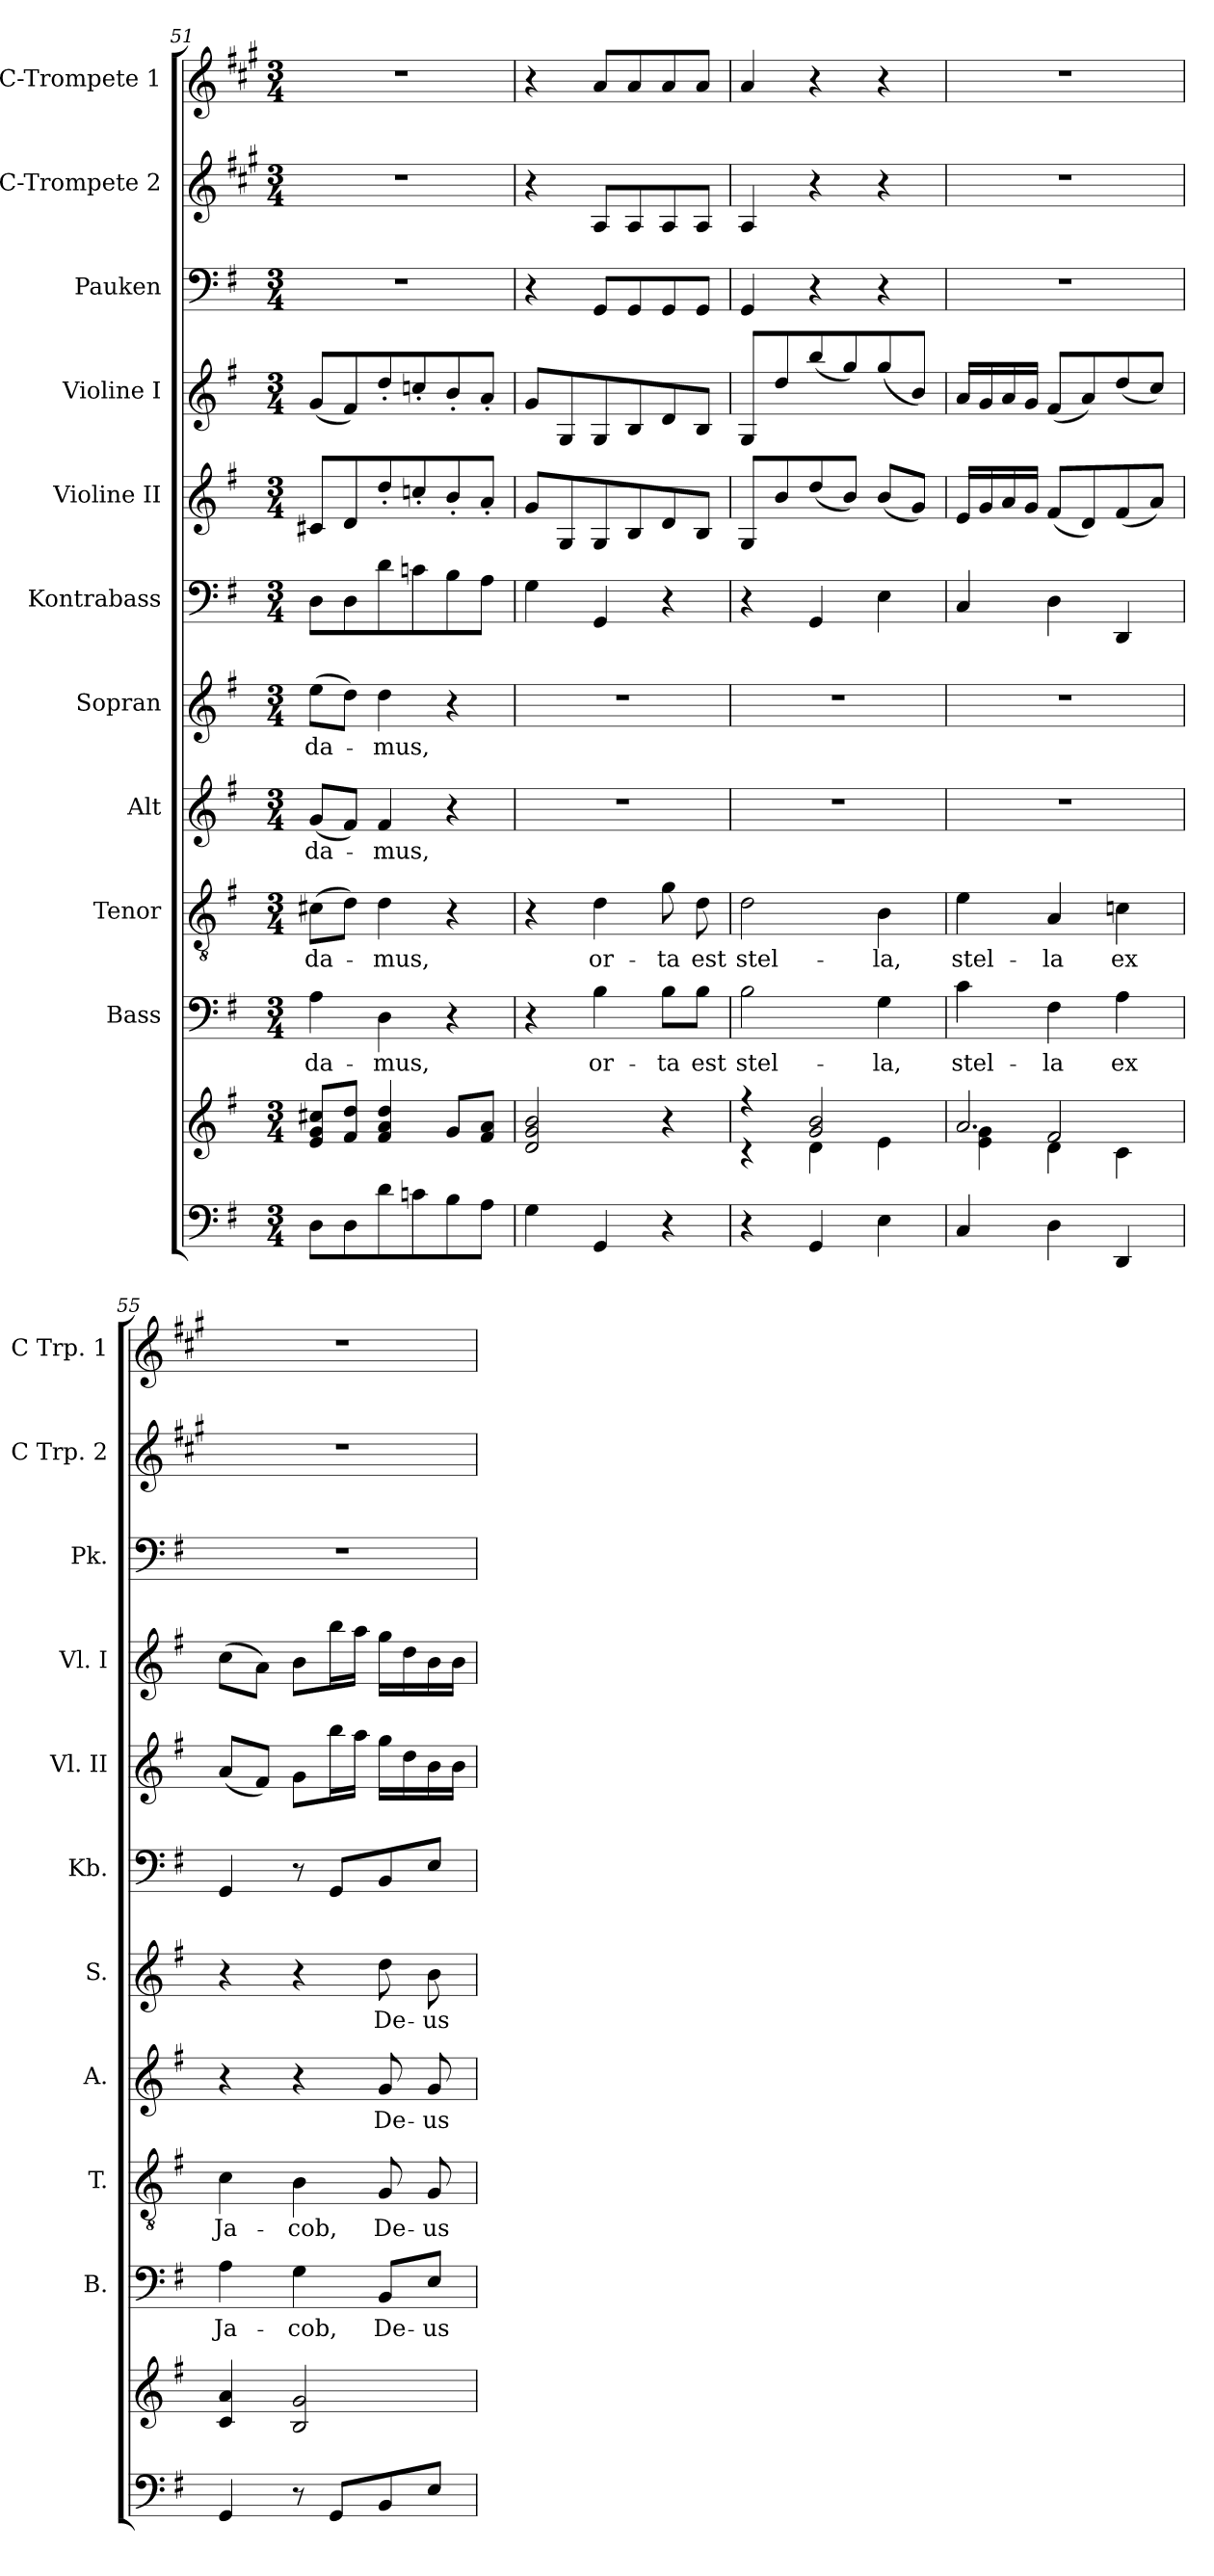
**kern	**kern	**kern	**text	**kern	**text	**kern	**text	**kern	**text	**kern	**kern	**kern	**kern	**kern	**kern
*part11	*part11	*part10	*part10	*part9	*part9	*part8	*part8	*part7	*part7	*part6	*part5	*part4	*part3	*part2	*part1
*staff12	*staff11	*staff10	*staff10	*staff9	*staff9	*staff8	*staff8	*staff7	*staff7	*staff6	*staff5	*staff4	*staff3	*staff2	*staff1
*	*	*I"Bass	*	*I"Tenor	*	*I"Alt	*	*I"Sopran	*	*I"Kontrabass	*I"Violine II	*I"Violine I	*I"Pauken	*I"C-Trompete 2	*I"C-Trompete 1
*	*	*I'B.	*	*I'T.	*	*I'A.	*	*I'S.	*	*I'Kb.	*I'Vl. II	*I'Vl. I	*I'Pk.	*I'C Trp. 2	*I'C Trp. 1
!!LO:PB:g=z
*clefF4	*clefG2	*clefF4	*	*clefGv2	*	*clefG2	*	*clefG2	*	*clefF4	*clefG2	*clefG2	*clefF4	*clefG2	*clefG2
*	*	*	*	*	*	*	*	*	*	*ITrd7c12	*	*	*	*ITrd1c2	*ITrd1c2
*k[f#]	*k[f#]	*k[f#]	*	*k[f#]	*	*k[f#]	*	*k[f#]	*	*k[f#]	*k[f#]	*k[f#]	*k[f#]	*k[f#]	*k[f#]
*G:	*G:	*G:	*	*G:	*	*G:	*	*G:	*	*G:	*G:	*G:	*G:	*G:	*G:
*M3/4	*M3/4	*M3/4	*	*M3/4	*	*M3/4	*	*M3/4	*	*M3/4	*M3/4	*M3/4	*M3/4	*M3/4	*M3/4
=51	=51	=51	=51	=51	=51	=51	=51	=51	=51	=51	=51	=51	=51	=51	=51
!	!	!	!LO:LY:b	!	!LO:LY:b	!	!LO:LY:b	!	!LO:LY:b	!	!	!	!	!	!
8D\L	8e/ 8g/ 8cc#X/L	4A\	-da-	(>8c#X\L	-da-	(<8g/L	-da-	(>8ee\L	-da-	8DD\L	8c#X/L	(<8g/L	2.r	2.r	2.r
8D\	8f#/ 8dd/J	.	.	8d\J)	.	8f#/J)	.	8dd\J)	.	8DD\	8d/	8f#/)	.	.	.
!	!	!	!LO:LY:b	!	!LO:LY:b	!	!LO:LY:b	!	!LO:LY:b	!	!	!	!	!	!
8d\	4f#/ 4a/ 4dd/	4D\	-mus,	4d\	-mus,	4f#/	-mus,	4dd\	-mus,	8D\	8dd'</	8dd'</	.	.	.
8cn\	.	.	.	.	.	.	.	.	.	8Cn\	8ccn'</	8ccn'</	.	.	.
8B\	8g/L	4r	.	4r	.	4r	.	4r	.	8BB\	8b'</	8b'</	.	.	.
8A\J	8f#/ 8a/J	.	.	.	.	.	.	.	.	8AA\J	8a'</J	8a'</J	.	.	.
=52	=52	=52	=52	=52	=52	=52	=52	=52	=52	=52	=52	=52	=52	=52	=52
4G\	2d/ 2g/ 2b/	4r	.	4r	.	2.r	.	2.r	.	4GG\	8g/L	8g/L	4r	4r	4r
.	.	.	.	.	.	.	.	.	.	.	8G/	8G/	.	.	.
!	!	!	!LO:LY:b	!	!LO:LY:b	!	!	!	!	!	!	!	!	!	!
4GG/	.	4B\	or-	4d\	or-	.	.	.	.	4GGG/	8G/	8G/	8GG/L	8G/L	8g/L
.	.	.	.	.	.	.	.	.	.	.	8B/	8B/	8GG/	8G/	8g/
!	!	!	!LO:LY:b	!	!LO:LY:b	!	!	!	!	!	!	!	!	!	!
4r	4r	8B\L	-ta	8g\	-ta	.	.	.	.	4r	8d/	8d/	8GG/	8G/	8g/
!	!	!	!LO:LY:b	!	!LO:LY:b	!	!	!	!	!	!	!	!	!	!
.	.	8B\J	est	8d\	est	.	.	.	.	.	8B/J	8B/J	8GG/J	8G/J	8g/J
=53	=53	=53	=53	=53	=53	=53	=53	=53	=53	=53	=53	=53	=53	=53	=53
*	*^	*	*	*	*	*	*	*	*	*	*	*	*	*	*
!	!	!	!	!LO:LY:b	!	!LO:LY:b	!	!	!	!	!	!	!	!	!	!
4r	4r	4r	2B\	stel-	2d\	stel-	2.r	.	2.r	.	4r	8G/L	8G/L	4GG/	4G/	4g/
.	.	.	.	.	.	.	.	.	.	.	.	8b/	8dd/	.	.	.
4GG/	2g/ 2b/	4d\	.	.	.	.	.	.	.	.	4GGG/	(<8dd/	(<8bb/	4r	4r	4r
.	.	.	.	.	.	.	.	.	.	.	.	8b/J)	8gg/)	.	.	.
!	!	!	!	!LO:LY:b	!	!LO:LY:b	!	!	!	!	!	!	!	!	!	!
4E\	.	4e\	4G\	-la,	4B\	-la,	.	.	.	.	4EE\	(<8b/L	(<8gg/	4r	4r	4r
.	.	.	.	.	.	.	.	.	.	.	.	8g/J)	8b/J)	.	.	.
=54	=54	=54	=54	=54	=54	=54	=54	=54	=54	=54	=54	=54	=54	=54	=54	=54
*	*	*^	*	*	*	*	*	*	*	*	*	*	*	*	*	*
!	!	!	!	!	!LO:LY:b	!	!LO:LY:b	!	!	!	!	!	!	!	!	!	!
4C/	2.a/	4e\ 4g\	4ryy	4c\	stel-	4e\	stel-	2.r	.	2.r	.	4CC/	16e/LL	16a/LL	2.r	2.r	2.r
.	.	.	.	.	.	.	.	.	.	.	.	.	16g/	16g/	.	.	.
.	.	.	.	.	.	.	.	.	.	.	.	.	16a/	16a/	.	.	.
.	.	.	.	.	.	.	.	.	.	.	.	.	16g/JJ	16g/JJ	.	.	.
!	!	!	!	!	!LO:LY:b	!	!LO:LY:b	!	!	!	!	!	!	!	!	!	!
4D\	.	4d\	2f#/	4F#\	-la	4A/	-la	.	.	.	.	4DD\	(<8f#/L	(<8f#/L	.	.	.
.	.	.	.	.	.	.	.	.	.	.	.	.	8d/)	8a/)	.	.	.
!	!	!	!	!	!LO:LY:b	!	!LO:LY:b	!	!	!	!	!	!	!	!	!	!
4DD/	.	4c\	.	4A\	ex	4cn\	ex	.	.	.	.	4DDD/	(<8f#/	(<8dd/	.	.	.
.	.	.	.	.	.	.	.	.	.	.	.	.	8a/J)	8cc/J)	.	.	.
*	*v	*v	*v	*	*	*	*	*	*	*	*	*	*	*	*	*	*
=55	=55	=55	=55	=55	=55	=55	=55	=55	=55	=55	=55	=55	=55	=55	=55
!	!	!	!LO:LY:b	!	!LO:LY:b	!	!	!	!	!	!	!	!	!	!
4GG/	4c/ 4a/	4A\	Ja-	4c\	Ja-	4r	.	4r	.	4GGG/	(<8a/L	(>8cc\L	2.r	2.r	2.r
.	.	.	.	.	.	.	.	.	.	.	8f#/J)	8a\J)	.	.	.
!	!	!	!LO:LY:b	!	!LO:LY:b	!	!	!	!	!	!	!	!	!	!
8r	2B/ 2g/	4G\	-cob,	4B\	-cob,	4r	.	4r	.	8r	8g\L	8b\L	.	.	.
8GG/L	.	.	.	.	.	.	.	.	.	8GGG/L	16bb\L	16bb\L	.	.	.
.	.	.	.	.	.	.	.	.	.	.	16aa\JJ	16aa\JJ	.	.	.
!	!	!	!LO:LY:b	!	!LO:LY:b	!	!LO:LY:b	!	!LO:LY:b	!	!	!	!	!	!
8BB/	.	8BB/L	De-	8G/	De-	8g/	De-	8dd\	De-	8BBB/	16gg\LL	16gg\LL	.	.	.
.	.	.	.	.	.	.	.	.	.	.	16dd\	16dd\	.	.	.
!	!	!	!LO:LY:b	!	!LO:LY:b	!	!LO:LY:b	!	!LO:LY:b	!	!	!	!	!	!
8E/J	.	8E/J	-us	8G/	-us	8g/	-us	8b\	-us	8EE/J	16b\	16b\	.	.	.
.	.	.	.	.	.	.	.	.	.	.	16b\JJ	16b\JJ	.	.	.
=	=	=	=	=	=	=	=	=	=	=	=	=	=	=	=
*-	*-	*-	*-	*-	*-	*-	*-	*-	*-	*-	*-	*-	*-	*-	*-
